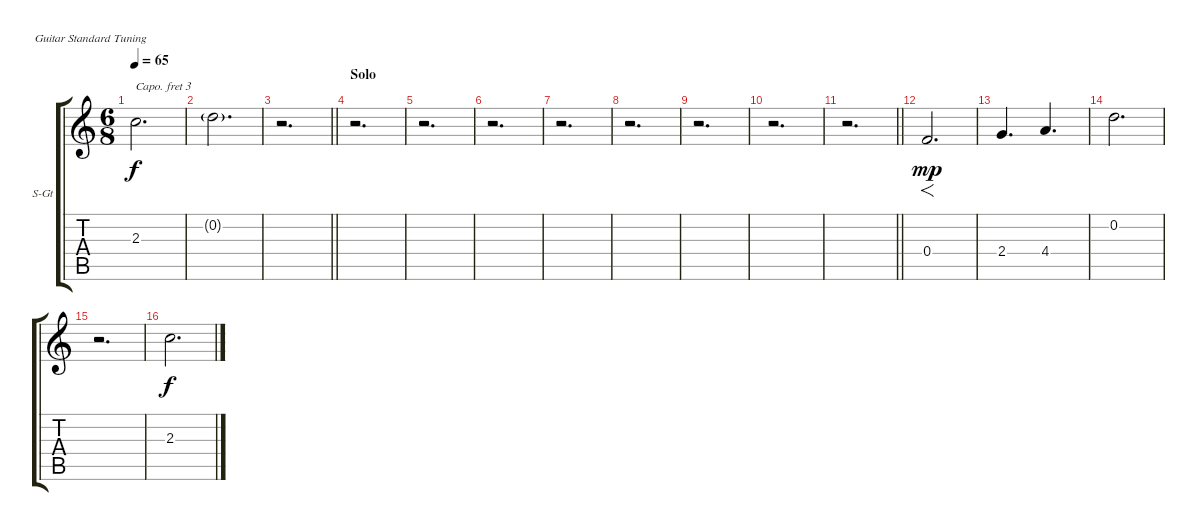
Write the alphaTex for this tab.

\bracketExtendMode groupsimilarinstruments
\firstSystemTrackNameOrientation horizontal
\otherSystemsTrackNameOrientation horizontal
\track ("Choir" "S-Gt") {instrument pad4choir}
\staff {score tabs}
\capo 3
\tuning (E4 B3 G3 D3 A2 E2)
\displaytranspose 12
\ts (6 8)
\tempo 65
\clef g2
\ks c
2.3.2{d dy f} |
0.2{g}.2{d} |
\barLineRight lightlight
r.2{d} |
\section ("" "Solo")
r.2{d} |
r.2{d} |
r.2{d} |
r.2{d} |
r.2{d} |
r.2{d} |
r.2{d} |
\barLineRight lightlight
r.2{d} |
\section ("" "")
0.4.2{f d dy mp} |
2.4.4{d} 4.4.4{d} |
0.2.2{d} |
r.2{d} |
2.3.2{d dy f}
